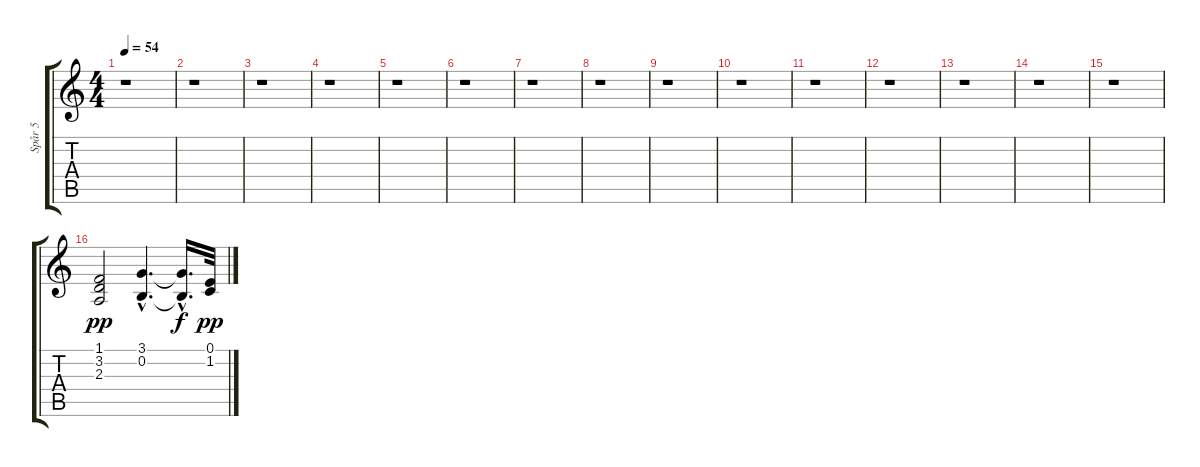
\track ("Spår 5" "Spår 5") {instrument stringensemble1}
\staff {score tabs}
\tuning (E4 B3 G3 D3 A2 E2) {hide}
\ts (4 4)
\tempo 54
\clef g2
\ks c
r.1{dy pp instrument stringensemble1} |
r.1 |
r.1 |
r.1 |
r.1 |
r.1 |
r.1 |
r.1 |
r.1 |
r.1 |
r.1 |
r.1 |
r.1 |
r.1 |
r.1 |
(1.1 3.2 2.3).2 (3.1{hac} 0.2{hac}).4{d} (3.1{hac t} 0.2{hac t}).16{d dy f} (0.1 1.2).32{dy pp}
